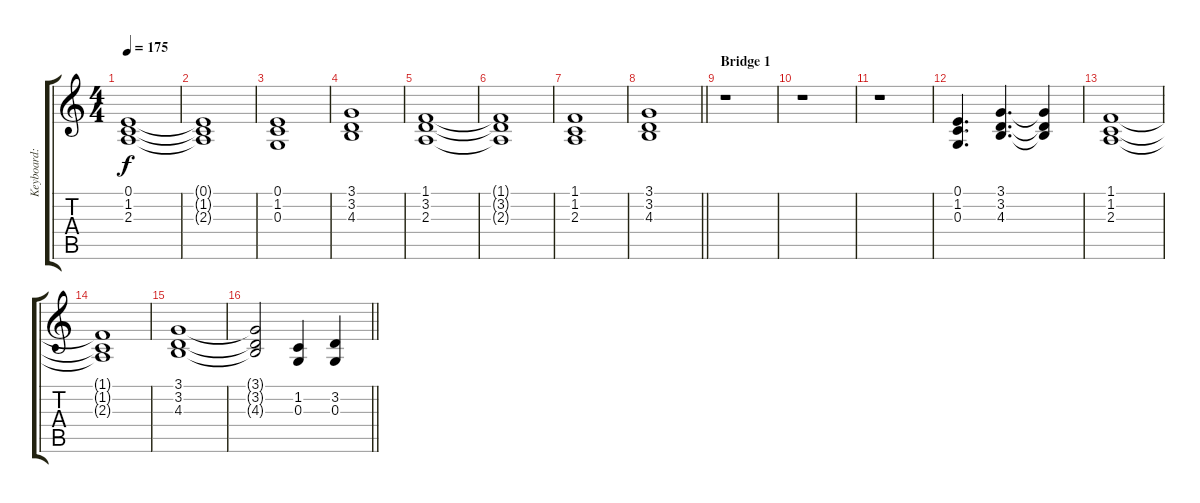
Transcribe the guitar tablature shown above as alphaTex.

\track ("Keyboard: Manuel Schallinger" "Keyboard: ") {instrument choiraahs}
\staff {score tabs}
\tuning (E4 B3 G3 D3 A2 E2) {hide}
\ts (4 4)
\tempo 175
\clef g2
\ks aminor
(0.1 1.2 2.3).1{dy f} |
(0.1{t} 1.2{t} 2.3{t}).1 |
(0.1 1.2 0.3).1 |
(3.1 3.2 4.3).1 |
(1.1 3.2 2.3).1 |
(1.1{t} 3.2{t} 2.3{t}).1 |
(1.1 1.2 2.3).1 |
\barLineRight lightlight
(3.1 3.2 4.3).1 |
\section ("" "Bridge 1")
r.1 |
r.1 |
r.1 |
(0.1 1.2 0.3).4{d} (3.1 3.2 4.3).4{d} (3.1{t} 3.2{t} 4.3{t}).4 |
(1.1 1.2 2.3).1 |
(1.1{t} 1.2{t} 2.3{t}).1 |
(3.1 3.2 4.3).1 |
\barLineRight lightlight
(3.1{t} 3.2{t} 4.3{t}).2 (1.2 0.3).4 (3.2 0.3).4
